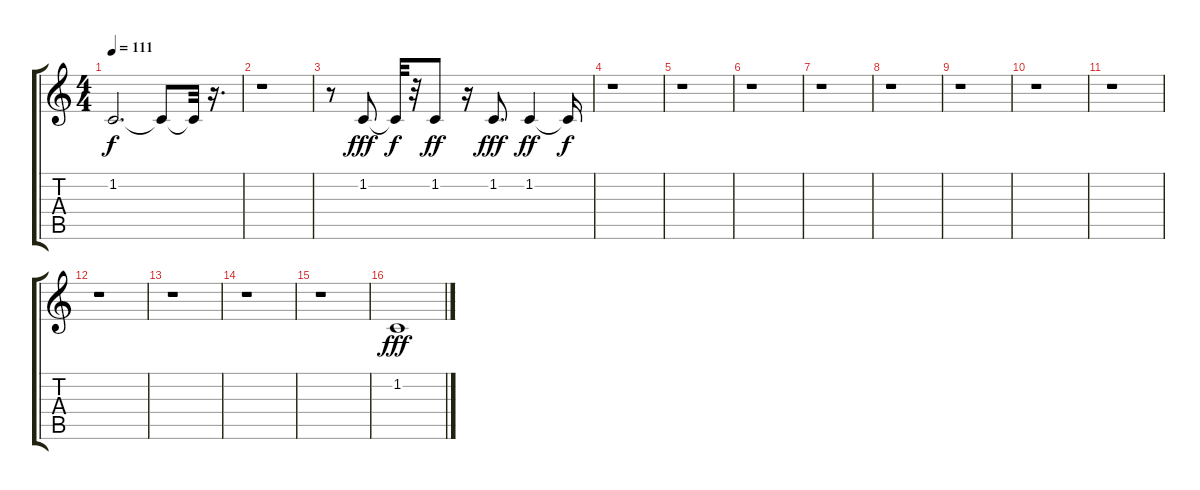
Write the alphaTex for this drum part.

\track "" {instrument synthstrings1}
\staff {score tabs}
\tuning (E4 B3 G3 D3 A2 E2) {hide}
\ts (4 4)
\tempo 111
\clef g2
\ks c
1.2{t}.2{d dy f} 1.2{t}.8 1.2{t}.32 r.16{d} |
r.1 |
r.8 1.2.8{dy fff} 1.2{t}.32{dy f} r.32 1.2.8{dy ff} r.16 1.2.8{d dy fff} 1.2.4{dy ff} 1.2{t}.16{dy f} |
r.1 |
r.1 |
r.1 |
r.1 |
r.1 |
r.1 |
r.1 |
r.1 |
r.1 |
r.1 |
r.1 |
r.1 |
1.2.1{dy fff}
